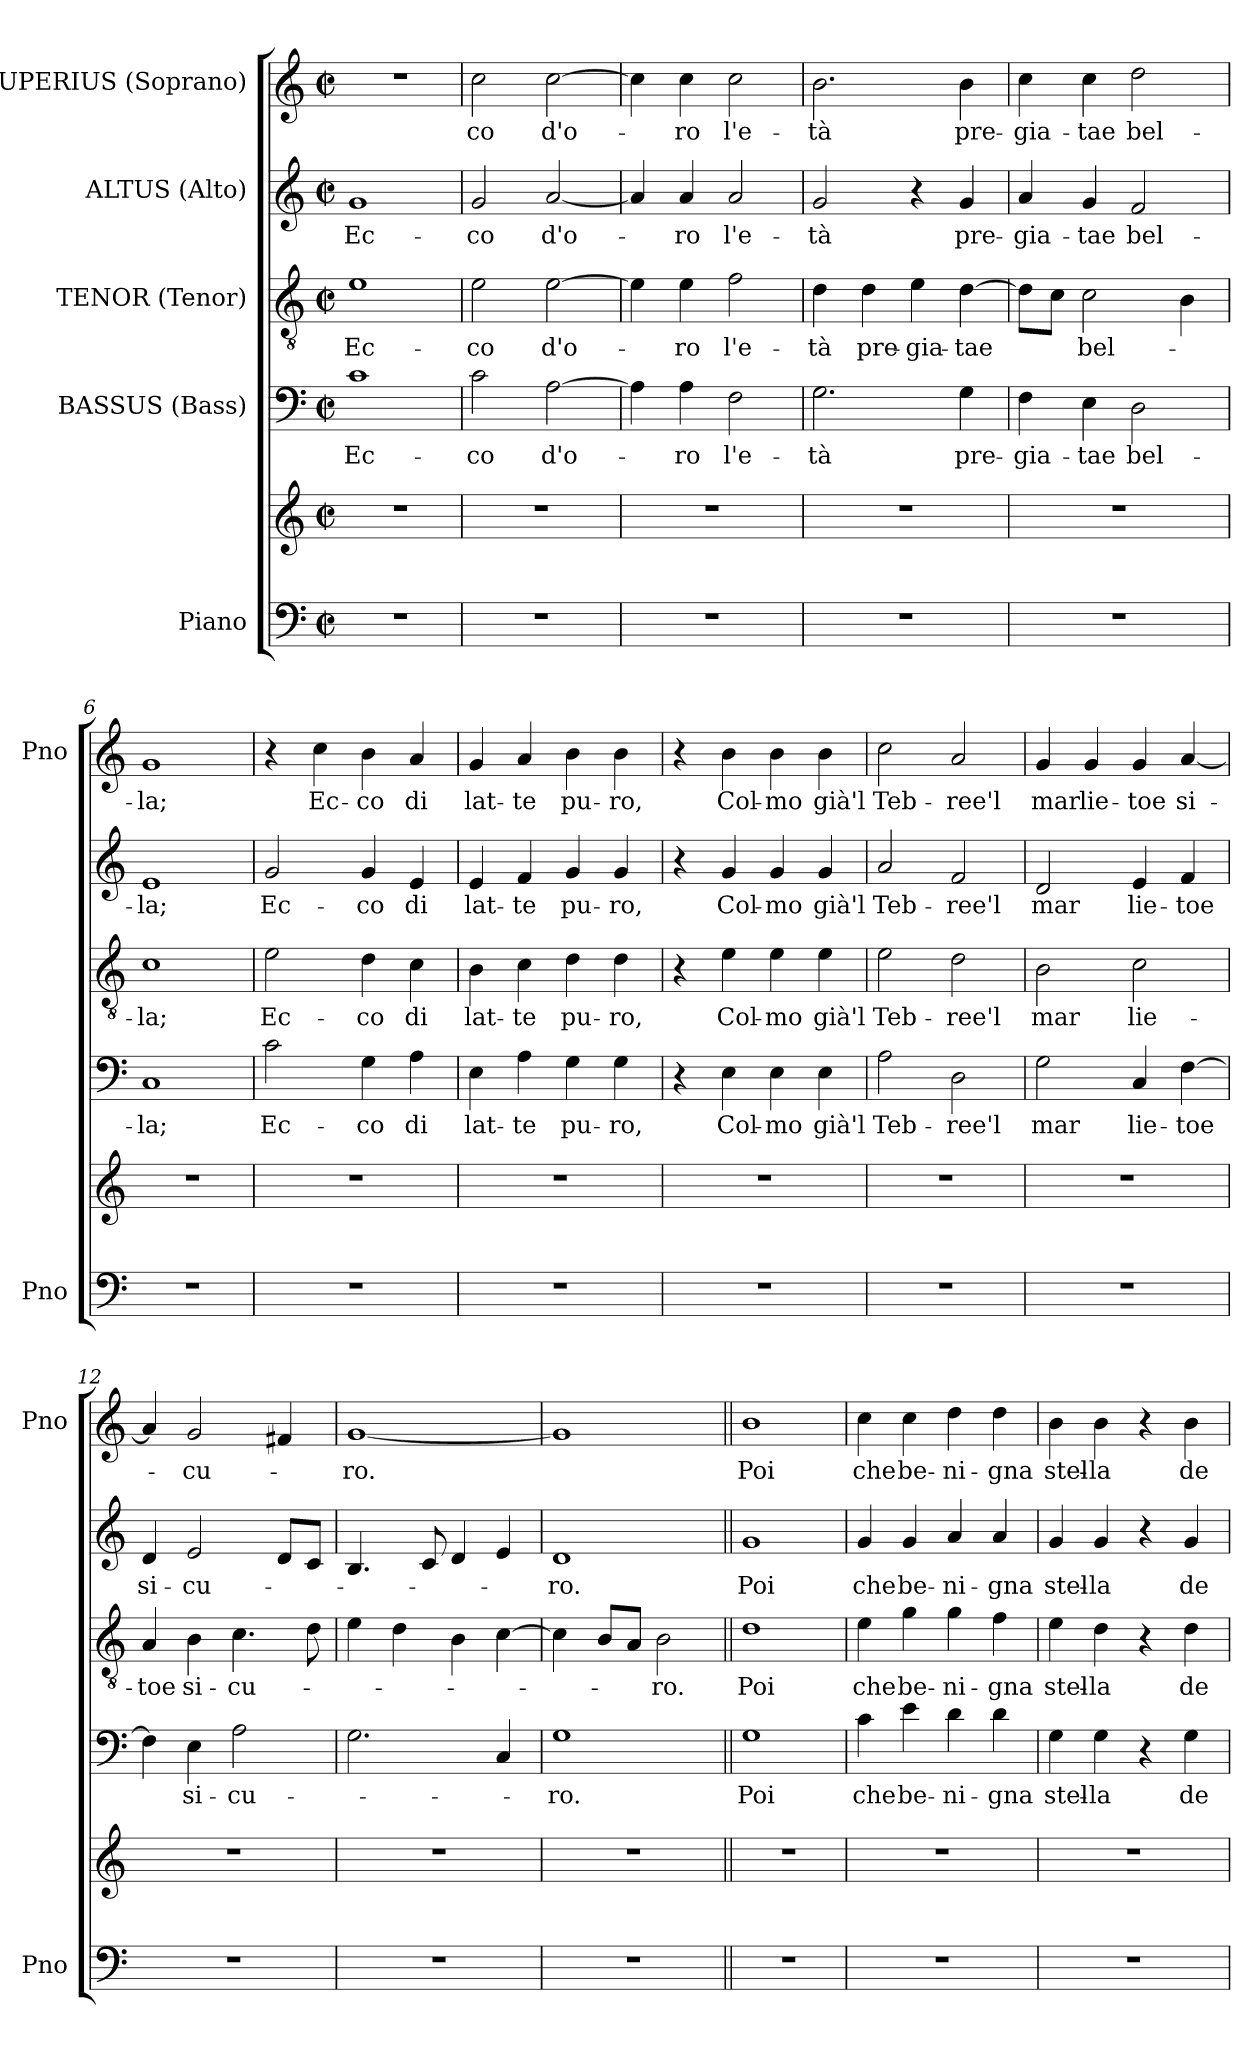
**kern	**kern	**kern	**text	**kern	**text	**kern	**text	**kern	**text
*part5	*part5	*part4	*part4	*part3	*part3	*part2	*part2	*part1	*part1
*staff6	*staff5	*staff4	*staff4	*staff3	*staff3	*staff2	*staff2	*staff1	*staff1
*I"Piano	*	*I"BASSUS (Bass)	*	*I"TENOR (Tenor)	*	*I"ALTUS (Alto)	*	*I"SUPERIUS (Soprano)	*
*I'Pno	*	*	*	*	*	*	*	*I'Pno	*
*clefF4	*clefG2	*clefF4	*	*clefGv2	*	*clefG2	*	*clefG2	*
*k[]	*k[]	*k[]	*	*k[]	*	*k[]	*	*k[]	*
*C:	*C:	*C:	*	*C:	*	*C:	*	*C:	*
*M2/2	*M2/2	*M2/2	*	*M2/2	*	*M2/2	*	*M2/2	*
*met(c|)	*met(c|)	*met(c|)	*	*met(c|)	*	*met(c|)	*	*met(c|)	*
=1	=1	=1	=1	=1	=1	=1	=1	=1	=1
1r	1r	1c	Ec-	1e	Ec-	1g	Ec-	1r	.
=2	=2	=2	=2	=2	=2	=2	=2	=2	=2
1r	1r	2c\	-co	2e\	-co	2g/	-co	2cc\	co
.	.	[2A\	d'o-	[2e\	d'o-	[2a/	d'o-	[2cc\	d'o-
=3	=3	=3	=3	=3	=3	=3	=3	=3	=3
1r	1r	4A\]	.	4e\]	.	4a/]	.	4cc\]	.
.	.	4A\	-ro	4e\	-ro	4a/	-ro	4cc\	-ro
.	.	2F\	l'e-	2f\	l'e-	2a/	l'e-	2cc\	l'e-
=4	=4	=4	=4	=4	=4	=4	=4	=4	=4
1r	1r	2.G\	-tà	4d\	-tà	2g/	-tà	2.b\	-tà
.	.	.	.	4d\	pre-	.	.	.	.
.	.	.	.	4e\	-gia-	4r	.	.	.
.	.	4G\	pre-	[4d\	-tae	4g/	pre-	4b\	pre-
!!LO:LB:g=z
=5	=5	=5	=5	=5	=5	=5	=5	=5	=5
1r	1r	4F\	-­gia-	8d\L]	.	4a/	-­gia-	4cc\	-­gia-
.	.	.	.	8c\J	.	.	.	.	.
.	.	4E\	-tae	2c\	bel-	4g/	-tae	4cc\	-tae
.	.	2D\	bel-	.	.	2f/	bel-	2dd\	bel-
.	.	.	.	4B\	.	.	.	.	.
=6	=6	=6	=6	=6	=6	=6	=6	=6	=6
1r	1r	1C	-la;	1c	-la;	1e	-la;	1g	-la;
=7	=7	=7	=7	=7	=7	=7	=7	=7	=7
1r	1r	2c\	Ec-	2e\	Ec-	2g/	Ec-	4r	.
.	.	.	.	.	.	.	.	4cc\	Ec-
.	.	4G\	-co	4d\	-co	4g/	-co	4b\	-co
.	.	4A\	di	4c\	di	4e/	di	4a/	di
=8	=8	=8	=8	=8	=8	=8	=8	=8	=8
1r	1r	4E\	lat-	4B\	lat-	4e/	lat-	4g/	lat-
.	.	4A\	-te	4c\	-te	4f/	-te	4a/	-te
.	.	4G\	pu-	4d\	pu-	4g/	pu-	4b\	pu-
.	.	4G\	-ro,	4d\	-ro,	4g/	-ro,	4b\	-ro,
=9	=9	=9	=9	=9	=9	=9	=9	=9	=9
1r	1r	4r	.	4r	.	4r	.	4r	.
.	.	4E\	Col-	4e\	Col-	4g/	Col-	4b\	Col-
.	.	4E\	-mo	4e\	-mo	4g/	-mo	4b\	-mo
.	.	4E\	già'l	4e\	già'l	4g/	già'l	4b\	già'l
!!LO:LB:g=z
=10	=10	=10	=10	=10	=10	=10	=10	=10	=10
1r	1r	2A\	Teb-	2e\	Teb-	2a/	Teb-	2cc\	Teb-
.	.	2D\	-ree'l	2d\	-ree'l	2f/	-ree'l	2a/	-ree'l
=11	=11	=11	=11	=11	=11	=11	=11	=11	=11
1r	1r	2G\	mar	2B\	mar	2d/	mar	4g/	mar
.	.	.	.	.	.	.	.	4g/	lie-
.	.	4C/	lie-	2c\	lie-	4e/	lie-	4g/	-toe
.	.	[4F\	-toe	.	.	4f/	-toe	[4a/	si-
=12	=12	=12	=12	=12	=12	=12	=12	=12	=12
1r	1r	4F\]	.	4A/	-toe	4d/	si-	4a/]	.
.	.	4E\	si-	4B\	si-	2e/	-cu-	2g/	-cu-
.	.	2A\	-cu-	4.c\	-cu-	.	.	.	.
.	.	.	.	.	.	8d/L	.	4f#X/	.
.	.	.	.	8d\	.	8c/J	.	.	.
=13	=13	=13	=13	=13	=13	=13	=13	=13	=13
1r	1r	2.G\	.	4e\	.	4.B/	.	[1g	-ro.
.	.	.	.	4d\	.	.	.	.	.
.	.	.	.	.	.	8c/	.	.	.
.	.	.	.	4B\	.	4d/	.	.	.
.	.	4C/	.	[4c\	.	4e/	.	.	.
=14	=14	=14	=14	=14	=14	=14	=14	=14	=14
1r	1r	1G	-ro.	4c\]	.	1d	-ro.	1g]	.
.	.	.	.	8B/L	.	.	.	.	.
.	.	.	.	8A/J	.	.	.	.	.
.	.	.	.	2B\	-ro.	.	.	.	.
!!LO:PB:g=z
=15||	=15||	=15||	=15||	=15||	=15||	=15||	=15||	=15||	=15||
1r	1r	1G	Poi	1d	Poi	1g	Poi	1b	Poi
=16	=16	=16	=16	=16	=16	=16	=16	=16	=16
1r	1r	4c\	che	4e\	che	4g/	che	4cc\	che
.	.	4e\	be-	4g\	be-	4g/	be-	4cc\	be-
.	.	4d\	-ni-	4g\	-ni-	4a/	-ni-	4dd\	-ni-
.	.	4d\	-gna	4f\	-gna	4a/	-gna	4dd\	-gna
=17	=17	=17	=17	=17	=17	=17	=17	=17	=17
1r	1r	4G\	stel-	4e\	stel-	4g/	stel-	4b\	stel-
.	.	4G\	-la	4d\	-la	4g/	-la	4b\	-la
.	.	4r	.	4r	.	4r	.	4r	.
.	.	4G\	de	4d\	de	4g/	de	4b\	de
=	=	=	=	=	=	=	=	=	=
*-	*-	*-	*-	*-	*-	*-	*-	*-	*-
